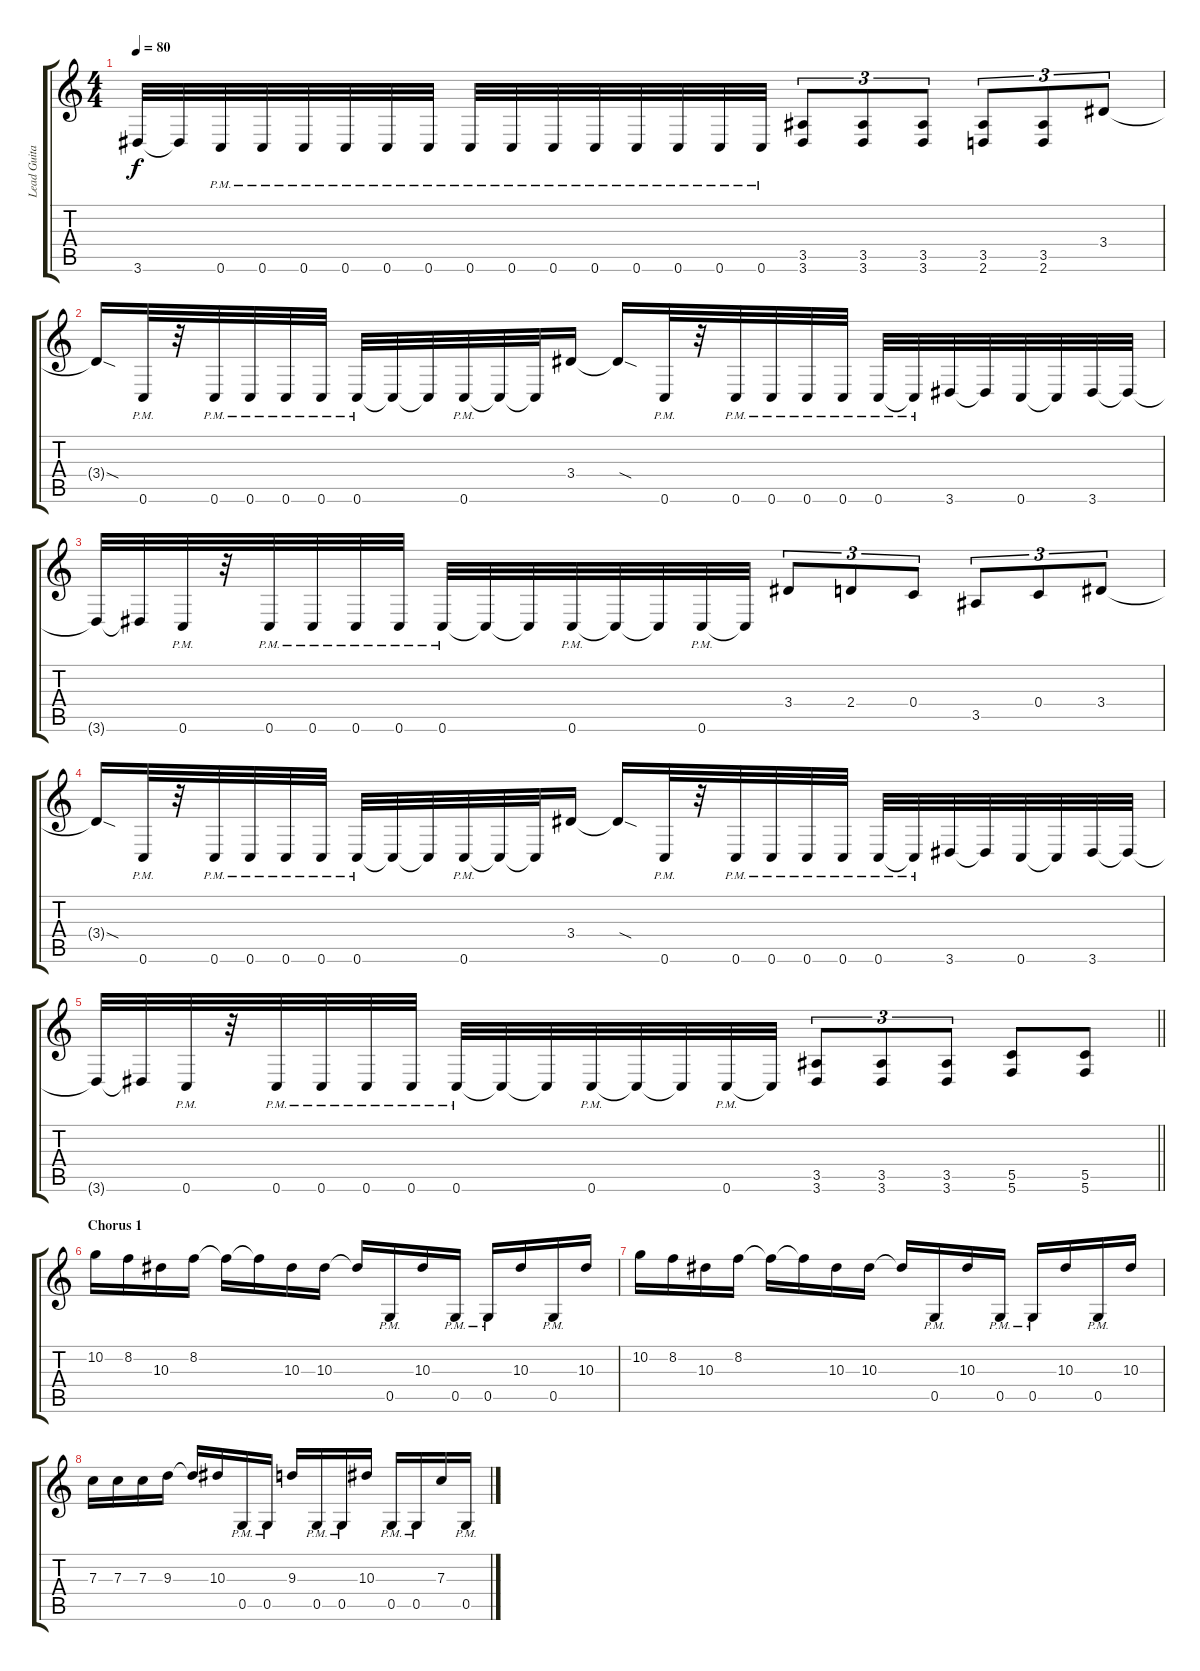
\track ("Lead Guitar (Andi)" "Lead Guita") {instrument electricguitarjazz}
\staff {score tabs}
\tuning (D4 A3 F3 C3 G2 C2) {hide}
\ts (4 4)
\tempo 80
\clef g2
\ks c
3.6{t}.32{dy f} 3.6{t}.32 0.6{pm}.32 0.6{pm}.32 0.6{pm}.32 0.6{pm}.32 0.6{pm}.32 0.6{pm}.32 0.6{pm}.32 0.6{pm}.32 0.6{pm}.32 0.6{pm}.32 0.6{pm}.32 0.6{pm}.32 0.6{pm}.32 0.6{pm}.32 (3.5 3.6).8{tu (3 2)} (3.5 3.6).8{tu (3 2)} (3.5 3.6).8{tu (3 2)} (3.5 2.6).8{tu (3 2)} (3.5 2.6).8{tu (3 2)} 3.4.8{tu (3 2)} |
3.4{sod t}.16 0.6{pm}.32 r.32 0.6{pm}.32 0.6{pm}.32 0.6{pm}.32 0.6{pm}.32 0.6{pm}.32 0.6{t}.32 0.6{t}.32 0.6{pm}.32 0.6{t}.32 0.6{t}.32 3.4.16 3.4{sod t}.16 0.6{pm}.32 r.32 0.6{pm}.32 0.6{pm}.32 0.6{pm}.32 0.6{pm}.32 0.6{pm}.32 0.6{pm t}.32 3.6.32 3.6{t}.32 0.6.32 0.6{t}.32 3.6.32 3.6{t}.32 |
3.6{t}.32 3.6{t}.32 0.6{pm}.32 r.32 0.6{pm}.32 0.6{pm}.32 0.6{pm}.32 0.6{pm}.32 0.6{pm}.32 0.6{t}.32 0.6{t}.32 0.6{pm}.32 0.6{t}.32 0.6{t}.32 0.6{pm}.32 0.6{t}.32 3.4.8{tu (3 2)} 2.4.8{tu (3 2)} 0.4.8{tu (3 2)} 3.5.8{tu (3 2)} 0.4.8{tu (3 2)} 3.4.8{tu (3 2)} |
3.4{sod t}.16 0.6{pm}.32 r.32 0.6{pm}.32 0.6{pm}.32 0.6{pm}.32 0.6{pm}.32 0.6{pm}.32 0.6{t}.32 0.6{t}.32 0.6{pm}.32 0.6{t}.32 0.6{t}.32 3.4.16 3.4{sod t}.16 0.6{pm}.32 r.32 0.6{pm}.32 0.6{pm}.32 0.6{pm}.32 0.6{pm}.32 0.6{pm}.32 0.6{pm t}.32 3.6.32 3.6{t}.32 0.6.32 0.6{t}.32 3.6.32 3.6{t}.32 |
\barLineRight lightlight
3.6{t}.32 3.6{t}.32 0.6{pm}.32 r.32 0.6{pm}.32 0.6{pm}.32 0.6{pm}.32 0.6{pm}.32 0.6{pm}.32 0.6{t}.32 0.6{t}.32 0.6{pm}.32 0.6{t}.32 0.6{t}.32 0.6{pm}.32 0.6{t}.32 (3.5 3.6).8{tu (3 2)} (3.5 3.6).8{tu (3 2)} (3.5 3.6).8{tu (3 2)} (5.5 5.6).8 (5.5 5.6).8 |
\section ("" "Chorus 1")
10.2.16 8.2.16 10.3.16 8.2.16 8.2{t}.16 8.2{t}.16 10.3.16 10.3.16 10.3{t}.16 0.5{pm}.16 10.3.16 0.5{pm}.16 0.5{pm}.16 10.3.16 0.5{pm}.16 10.3.16 |
10.2.16 8.2.16 10.3.16 8.2.16 8.2{t}.16 8.2{t}.16 10.3.16 10.3.16 10.3{t}.16 0.5{pm}.16 10.3.16 0.5{pm}.16 0.5{pm}.16 10.3.16 0.5{pm}.16 10.3.16 |
7.3.16 7.3.16 7.3.16 9.3.16 9.3{t}.16 10.3.16 0.5{pm}.16 0.5{pm}.16 9.3.16 0.5{pm}.16 0.5{pm}.16 10.3.16 0.5{pm}.16 0.5{pm}.16 7.3.16 0.5{pm}.16
